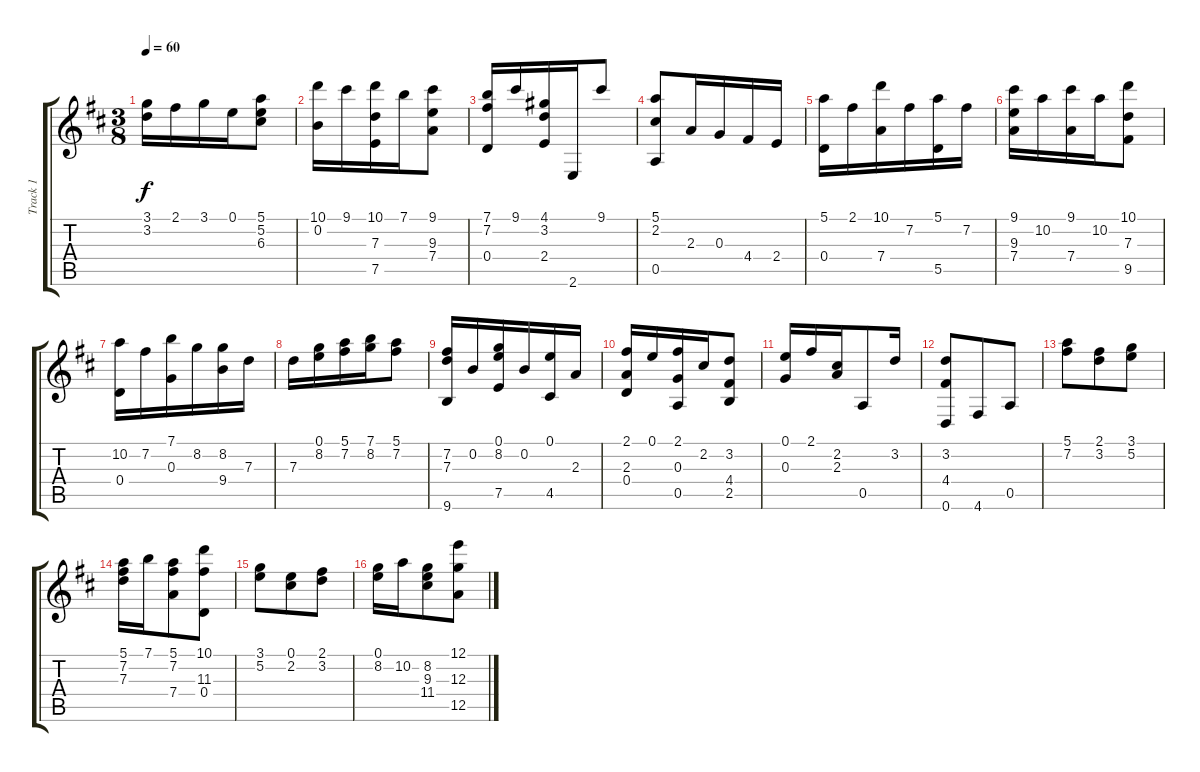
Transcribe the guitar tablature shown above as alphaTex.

\track ("Track 1" "Track 1") {instrument acousticguitarsteel}
\staff {score tabs}
\tuning (E4 B3 G3 D3 A2 D2) {hide}
\ts (3 8)
\tempo 60
\clef g2
\ks d
(3.1 3.2).16{dy f} 2.1.16 3.1.16 0.1.16 (5.1 5.2 6.3).8 |
(10.1 0.2).16 9.1.16 (10.1 7.3 7.5).16 7.1.16 (9.1 9.3 7.4).8 |
(7.1 7.2 0.4).16 9.1.16 (4.1 3.2 2.4).16 2.6.16 9.1.8 |
(5.1 2.2 0.5).8 2.3.16 0.3.16 4.4.16 2.4.16 |
(5.1 0.4).16 2.1.16 (10.1 7.4).16 7.2.16 (5.1 5.5).16 7.2.16 |
(9.1 9.3 7.4).16 10.2.16 (9.1 7.4).16 10.2.16 (10.1 7.3 9.5).8 |
(10.2 0.4).16 7.2.16 (7.1 0.3).16 8.2.16 (8.2 9.4).16 7.3.16 |
7.3.16 (0.1 8.2).16 (5.1 7.2).16 (7.1 8.2).16 (5.1 7.2).8 |
(7.2 7.3 9.6).16 0.2.16 (0.1 8.2 7.5).16 0.2.16 (0.1 4.5).16 2.3.16 |
(2.1 2.3 0.4).16 0.1.16 (2.1 0.3 0.5).16 2.2.16 (3.2 4.4 2.5).8 |
(0.1 0.3).16 2.1.16 (2.2 2.3).16 0.5.8 3.2.16 |
(3.2 4.4 0.6).8 4.6.8 0.5.8 |
(5.1 7.2).8 (2.1 3.2).8 (3.1 5.2).8 |
(5.1 7.2 7.3).16 7.1.16 (5.1 7.2 7.4).8 (10.1 11.3 0.4).8 |
(3.1 5.2).8 (0.1 2.2).8 (2.1 3.2).8 |
(0.1 8.2).16 10.2.16 (8.2 9.3 11.4).8 (12.1 12.3 12.5).8
